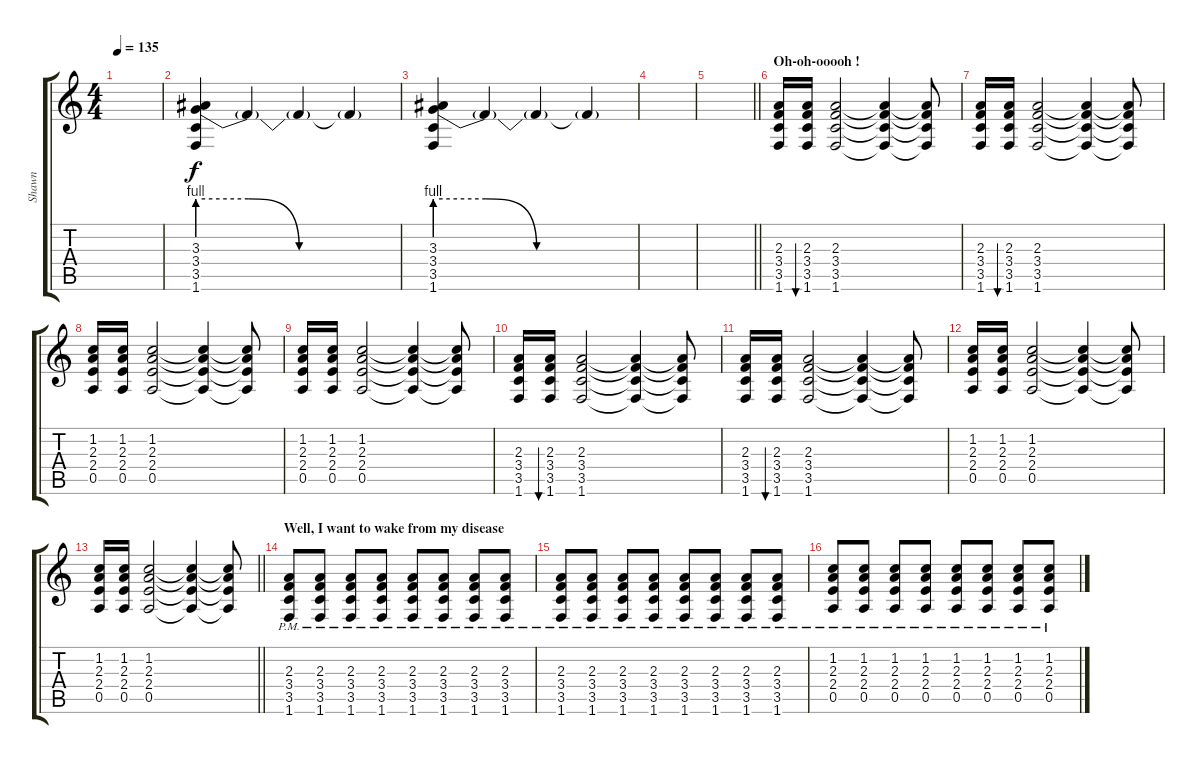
\track ("Shawn" "Shawn") {instrument electricguitarclean}
\staff {score tabs}
\tuning (E4 B3 G3 D3 A2 E2) {hide}
\ts (4 4)
\tempo 135
\clef g2
\ks c
|
(3.3 3.4{be (custom 0 4 15 4 30 0 60 0)} 3.5 1.6).4{instrument electricguitarclean} 3.4{t}.4 3.4{t}.4 3.4{t}.4 |
(3.3 3.4{be (custom 0 4 15 4 30 0 60 0)} 3.5 1.6).4{instrument electricguitarclean} 3.4{t}.4 3.4{t}.4 3.4{t}.4 |
|
\barLineRight lightlight
|
\section ("" "Oh-oh-ooooh !")
(2.3 3.4 3.5 1.6).16 (2.3 3.4 3.5 1.6).16{bu 60} (2.3 3.4 3.5 1.6).2 (2.3{t} 3.4{t} 3.5{t} 1.6{t}).4 (2.3{t} 3.4{t} 3.5{t} 1.6{t}).8 |
(2.3 3.4 3.5 1.6).16 (2.3 3.4 3.5 1.6).16{bu 60} (2.3 3.4 3.5 1.6).2 (2.3{t} 3.4{t} 3.5{t} 1.6{t}).4 (2.3{t} 3.4{t} 3.5{t} 1.6{t}).8 |
(1.2 2.3 2.4 0.5).16 (1.2 2.3 2.4 0.5).16 (1.2 2.3 2.4 0.5).2 (1.2{t} 2.3{t} 2.4{t} 0.5{t}).4 (1.2{t} 2.3{t} 2.4{t} 0.5{t}).8 |
(1.2 2.3 2.4 0.5).16 (1.2 2.3 2.4 0.5).16 (1.2 2.3 2.4 0.5).2 (1.2{t} 2.3{t} 2.4{t} 0.5{t}).4 (1.2{t} 2.3{t} 2.4{t} 0.5{t}).8 |
(2.3 3.4 3.5 1.6).16 (2.3 3.4 3.5 1.6).16{bu 60} (2.3 3.4 3.5 1.6).2 (2.3{t} 3.4{t} 3.5{t} 1.6{t}).4 (2.3{t} 3.4{t} 3.5{t} 1.6{t}).8 |
(2.3 3.4 3.5 1.6).16 (2.3 3.4 3.5 1.6).16{bu 60} (2.3 3.4 3.5 1.6).2 (2.3{t} 3.4{t} 3.5{t} 1.6{t}).4 (2.3{t} 3.4{t} 3.5{t} 1.6{t}).8 |
(1.2 2.3 2.4 0.5).16 (1.2 2.3 2.4 0.5).16 (1.2 2.3 2.4 0.5).2 (1.2{t} 2.3{t} 2.4{t} 0.5{t}).4 (1.2{t} 2.3{t} 2.4{t} 0.5{t}).8 |
\barLineRight lightlight
(1.2 2.3 2.4 0.5).16 (1.2 2.3 2.4 0.5).16 (1.2 2.3 2.4 0.5).2 (1.2{t} 2.3{t} 2.4{t} 0.5{t}).4 (1.2{t} 2.3{t} 2.4{t} 0.5{t}).8 |
\section ("" "Well, I want to wake from my disease")
(2.3{pm} 3.4{pm} 3.5{pm} 1.6{pm}).8 (2.3{pm} 3.4{pm} 3.5{pm} 1.6{pm}).8 (2.3{pm} 3.4{pm} 3.5{pm} 1.6{pm}).8 (2.3{pm} 3.4{pm} 3.5{pm} 1.6{pm}).8 (2.3{pm} 3.4{pm} 3.5{pm} 1.6{pm}).8 (2.3{pm} 3.4{pm} 3.5{pm} 1.6{pm}).8 (2.3{pm} 3.4{pm} 3.5{pm} 1.6{pm}).8 (2.3{pm} 3.4{pm} 3.5{pm} 1.6{pm}).8 |
(2.3{pm} 3.4{pm} 3.5{pm} 1.6{pm}).8 (2.3{pm} 3.4{pm} 3.5{pm} 1.6{pm}).8 (2.3{pm} 3.4{pm} 3.5{pm} 1.6{pm}).8 (2.3{pm} 3.4{pm} 3.5{pm} 1.6{pm}).8 (2.3{pm} 3.4{pm} 3.5{pm} 1.6{pm}).8 (2.3{pm} 3.4{pm} 3.5{pm} 1.6{pm}).8 (2.3{pm} 3.4{pm} 3.5{pm} 1.6{pm}).8 (2.3{pm} 3.4{pm} 3.5{pm} 1.6{pm}).8 |
(1.2{pm} 2.3{pm} 2.4{pm} 0.5{pm}).8 (1.2{pm} 2.3{pm} 2.4{pm} 0.5{pm}).8 (1.2{pm} 2.3{pm} 2.4{pm} 0.5{pm}).8 (1.2{pm} 2.3{pm} 2.4{pm} 0.5{pm}).8 (1.2{pm} 2.3{pm} 2.4{pm} 0.5{pm}).8 (1.2{pm} 2.3{pm} 2.4{pm} 0.5{pm}).8 (1.2{pm} 2.3{pm} 2.4{pm} 0.5{pm}).8 (1.2{pm} 2.3{pm} 2.4{pm} 0.5{pm}).8
